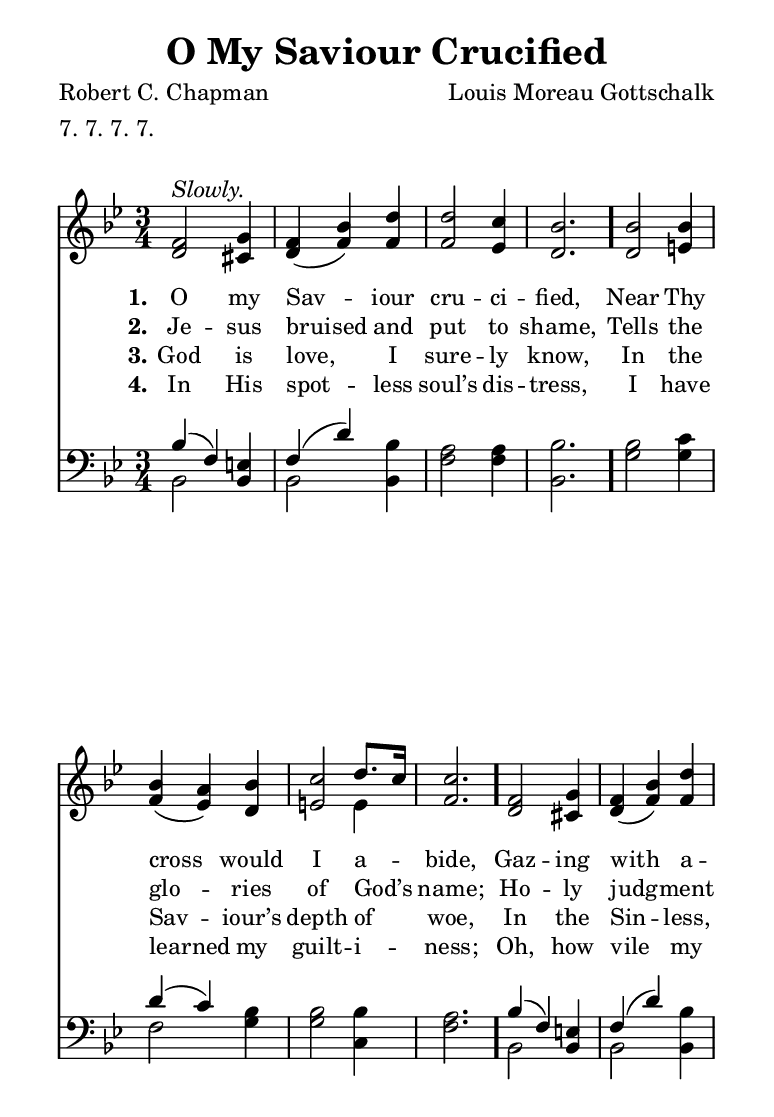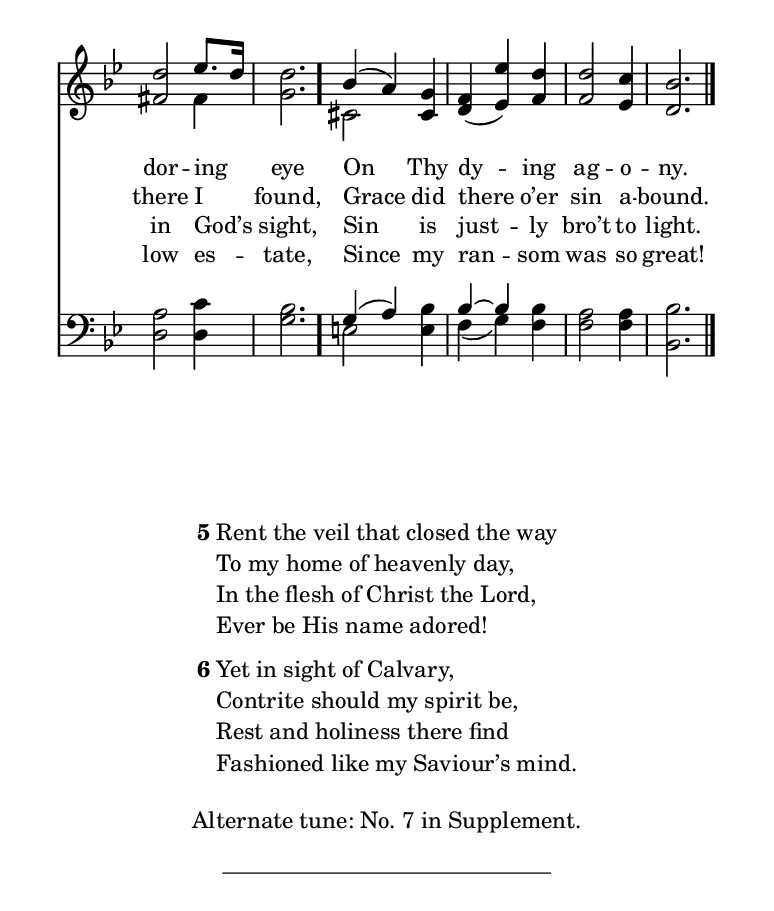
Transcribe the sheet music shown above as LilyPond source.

\include "common/global.ily"
\paper {
  \include "common/paper.ily"
  ragged-last-bottom = ##t
}

\header{
  hymnnumber = "379"
  title = "O My Saviour Crucified"
  tunename = "Last Hope" % aka "Mercy" ; see https://hymnary.org/tune/mercy_gottschalk
  meter = "7. 7. 7. 7."
  poet = "Robert C. Chapman" % see https://hymnary.org/text/o_my_savior_crucified_near_thy_cross_wou-1
  composer = "Louis Moreau Gottschalk" % see https://hymnary.org/tune/mercy_gottschalk
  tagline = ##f
}

global = {
  \include "common/overrides.ily"
  \override Staff.TimeSignature.style = #'numbered
  \time 3/4
  \override Score.MetronomeMark.transparent = ##t % hide all fermata changes too
  \tempo 4=90
  \key bes \major
  \autoBeamOff
}

notesSoprano = {
\global
\relative c' {

  f2^\markup{\italic Slowly.} g4 | f( bes) d | d2 c4 | bes2. |
  bes2 bes4 | bes( a) bes | c2 d8.[ c16] | c2. |
  f,2 g4 | f( bes) d | d2 ees8.[ d16] | d2. |
  bes4( a) g| f( ees') d | d2 c4 | bes2. |

  \bar "|."

}
}

notesAlto = {
\global
\relative e' {

  d2 cis4 | d( f) f | f2 ees4 | d2. |
  d2 e4 | f( ees) d | e2 e4 | f2. |
  d2 cis4 | d( f) f | fis2 fis4 | g2. |
  cis,2 cis4 | d( ees) f | f2 ees4 | d2. |

}
}

notesTenor = {
\global
\relative a {

  bes4( f) e | f( d') bes | a2 a4 | bes2. |
  bes2 c4 | d( c) bes | bes2 bes4 | a2. |
  bes4( f) e | f( d') bes | a2 c4 | bes2. |
  g4( a) bes | bes ~ bes bes | a2 a4 | bes2. |

}
}

notesBass = {
\global
\relative f, {

  bes2 bes4 | bes2 bes4 | f'2 f4 | bes,2. |
  g'2 g4 | f2 g4 | g2 c,4 | f2. |
  bes,2 bes4 | bes2 bes4 | d2 d4 | g2. |
  e2 e4 | f4( g) f | f2 f4 | bes,2. |

}
}

wordsA = \lyricmode {
\set stanza = "1."

O my Sav -- iour cru -- ci -- fied, \bar "."
Near Thy cross would I a -- bide, \bar "."
Gaz -- ing with a -- dor -- ing eye \bar "."
On Thy dy -- ing ag -- o -- ny. \bar "."

}

wordsB = \lyricmode {
\set stanza = "2."

Je -- sus bruised and put to shame,
Tells the glo -- ries of God’s name;
Ho -- ly judg -- ment there I found,
Grace did there o’er sin a -- bound.

}

wordsC = \lyricmode {
\set stanza = "3."

God is love, I sure -- ly know,
In the Sav -- iour’s depth of woe,
In the Sin -- less, in God’s sight,
Sin is just -- ly bro’t to light.

}

wordsD = \lyricmode {
\set stanza = "4."

In His spot -- less soul’s dis -- tress,
I have learned my guilt -- i -- ness;
Oh, how vile my low es -- tate,
Since my ran -- som was so great!

}

wordsE = \markuplist {

\line { Rent the veil that closed the way }
\line { To my home of heavenly day, }
\line { In the flesh of Christ the Lord, }
\line { Ever be His name adored! }

}

wordsF = \markuplist {

\line { Yet in sight of Calvary, }
\line { Contrite should my spirit be, }
\line { Rest and holiness there find }
\line { Fashioned like my Saviour’s mind. }

}

\score {
  \context ChoirStaff <<
    \context Staff = upper <<
      \set Staff.autoBeaming = ##f
      \set ChoirStaff.systemStartDelimiter = #'SystemStartBar
      \set ChoirStaff.printPartCombineTexts = ##f
      \partcombine #'(2 . 11) \notesSoprano \notesAlto
      \context NullVoice = sopranos { \voiceOne << \notesSoprano >> }
      \context Lyrics = one   \lyricsto sopranos \wordsA
      \context Lyrics = two   \lyricsto sopranos \wordsB
      \context Lyrics = three \lyricsto sopranos \wordsC
      \context Lyrics = four  \lyricsto sopranos \wordsD
    >>
    \context Staff = men <<
      \set Staff.autoBeaming = ##f
      \clef bass
      \set ChoirStaff.printPartCombineTexts = ##f
      \partcombine #'(2 . 11) \notesTenor \notesBass
    >>
  >>
  \layout {
    \include "common/layout.ily"
  }
  #(cond ((ly:get-option 'eog-midi-permitted) #{ \midi{
    \include "common/midi.ily"
  } #}))
}

\markup { \column {
  \fill-line { \vcenter \column {
    \vspace #1
    \line{ \bold 5 \column { \wordsE } } \combine \null \vspace #0.4
    \line{ \bold 6 \column { \wordsF } }
    \vspace #1
  } }
} }

\markup { \fill-line { \line { Alternate tune: No. 7 in Supplement. } } }

\markup {
  \center-column {
    \vspace #1
    \override #'(span-factor . 1/2)
    \fill-line { \null \draw-hline \null }
  }
}

\version "2.19.49"  % necessary for upgrading to future LilyPond versions.

% vi:set et ts=2 sw=2 ai nocindent syntax=lilypond:
